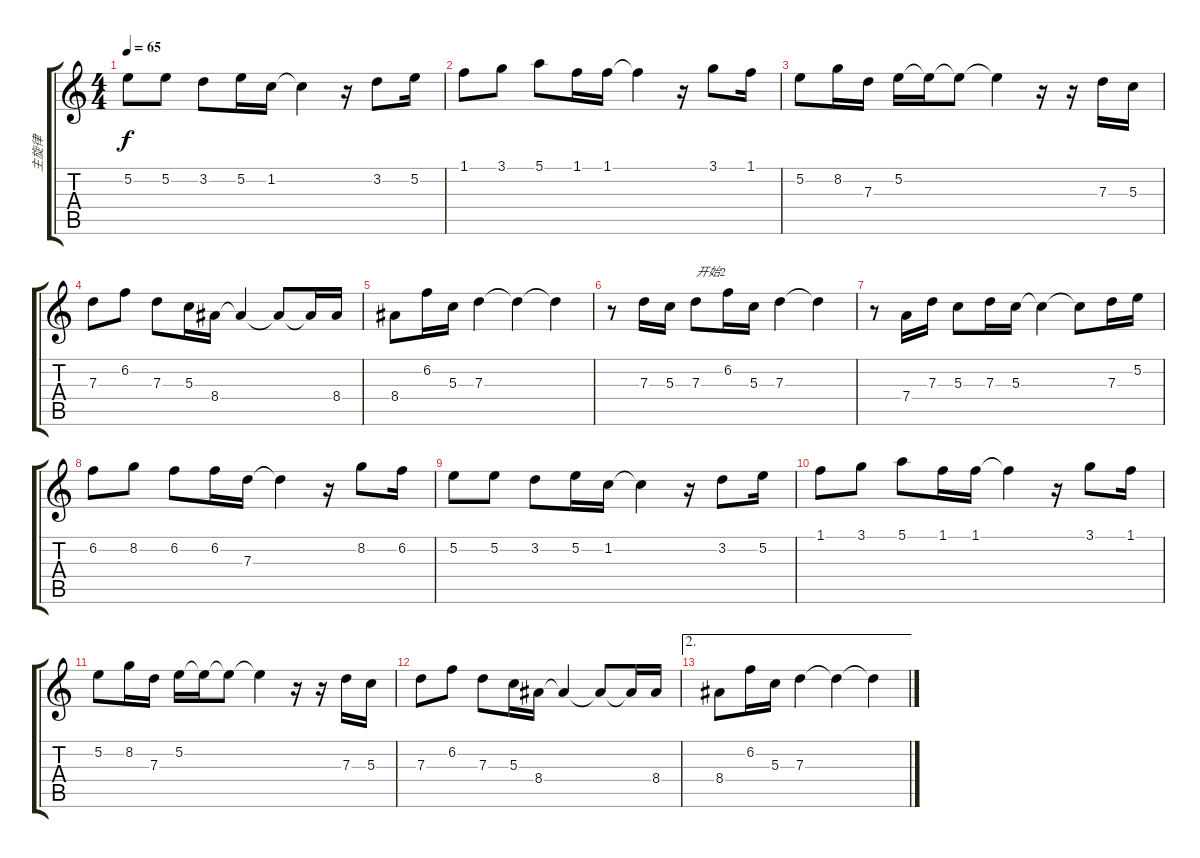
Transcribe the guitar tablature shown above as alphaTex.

\track ("主旋律" "主旋律") {instrument overdrivenguitar}
\staff {score tabs}
\tuning (E4 B3 G3 D3 A2 E2) {hide}
\ts (4 4)
\tempo 65
\clef g2
\ks c
5.2.8{dy f} 5.2.8 3.2.8 5.2.16 1.2.16 1.2{t}.4 r.16 3.2.8 5.2.16 |
1.1.8 3.1.8 5.1.8 1.1.16 1.1.16 1.1{t}.4 r.16 3.1.8 1.1.16 |
5.2.8 8.2.16 7.3.16 5.2.16 5.2{t}.16 5.2{t}.8 5.2{t}.4 r.16 r.16 7.3.16 5.3.16 |
7.3.8 6.2.8 7.3.8 5.3.16 8.4.16 8.4{t}.4 8.4{t}.8 8.4{t}.16 8.4.16 |
8.4.8 6.2.16 5.3.16 7.3.4 7.3{t}.4 7.3{t}.4 |
r.8 7.3.16{instrument sopranosax} 5.3.16 7.3.8{txt "开始2"} 6.2.16 5.3.16 7.3.4 7.3{t}.4 |
r.8 7.4.16 7.3.16 5.3.8 7.3.16 5.3.16 5.3{t}.4 5.3{t}.8 7.3.16 5.2.16 |
6.2.8 8.2.8 6.2.8 6.2.16 7.3.16 7.3{t}.4 r.16 8.2.8 6.2.16 |
5.2.8 5.2.8 3.2.8 5.2.16 1.2.16 1.2{t}.4 r.16 3.2.8 5.2.16 |
1.1.8 3.1.8 5.1.8 1.1.16 1.1.16 1.1{t}.4 r.16 3.1.8 1.1.16 |
5.2.8 8.2.16 7.3.16 5.2.16 5.2{t}.16 5.2{t}.8 5.2{t}.4 r.16 r.16 7.3.16 5.3.16 |
7.3.8 6.2.8 7.3.8 5.3.16 8.4.16 8.4{t}.4 8.4{t}.8 8.4{t}.16 8.4.16 |
\ae 2
8.4.8 6.2.16 5.3.16 7.3.4 7.3{t}.4 7.3{t}.4
